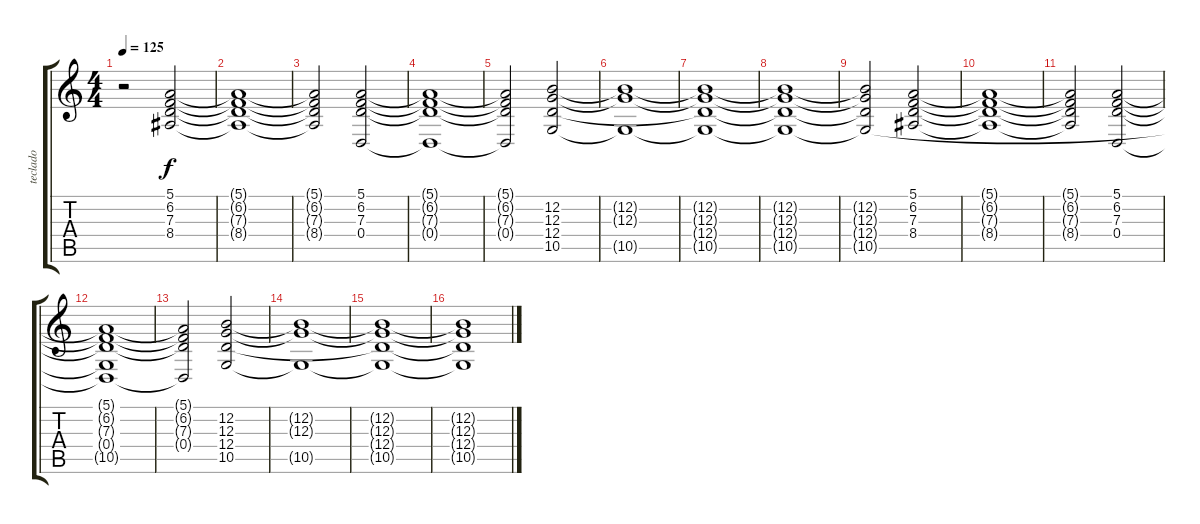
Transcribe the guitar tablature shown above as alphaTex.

\track ("teclado" "teclado") {instrument choiraahs}
\staff {score tabs}
\tuning (E4 B3 G3 D3 A2 C2) {hide}
\ts (4 4)
\tempo 125
\clef g2
\ks c
r.2{dy f instrument choiraahs} (5.1 6.2 7.3 8.4).2 |
(5.1{t} 6.2{t} 7.3{t} 8.4{t}).1 |
(5.1{t} 6.2{t} 7.3{t} 8.4{t}).2 (5.1 6.2 7.3 0.4).2 |
(5.1{t} 6.2{t} 7.3{t} 0.4{t}).1 |
(5.1{t} 6.2{t} 7.3{t} 0.4{t}).2 (12.2 12.3 12.4 10.5).2 |
(12.2{t} 12.3{t} 10.5{t}).1 |
(12.2{t} 12.3{t} 12.4{t} 10.5{t}).1 |
(12.2{t} 12.3{t} 12.4{t} 10.5{t}).1 |
(12.2{t} 12.3{t} 12.4{t} 10.5{t}).2 (5.1 6.2 7.3 8.4).2 |
(5.1{t} 6.2{t} 7.3{t} 8.4{t}).1 |
(5.1{t} 6.2{t} 7.3{t} 8.4{t}).2 (5.1 6.2 7.3 0.4).2 |
(5.1{t} 6.2{t} 7.3{t} 0.4{t} 10.5{t}).1 |
(5.1{t} 6.2{t} 7.3{t} 0.4{t}).2 (12.2 12.3 12.4 10.5).2 |
(12.2{t} 12.3{t} 10.5{t}).1 |
(12.2{t} 12.3{t} 12.4{t} 10.5{t}).1 |
(12.2{t} 12.3{t} 12.4{t} 10.5{t}).1
